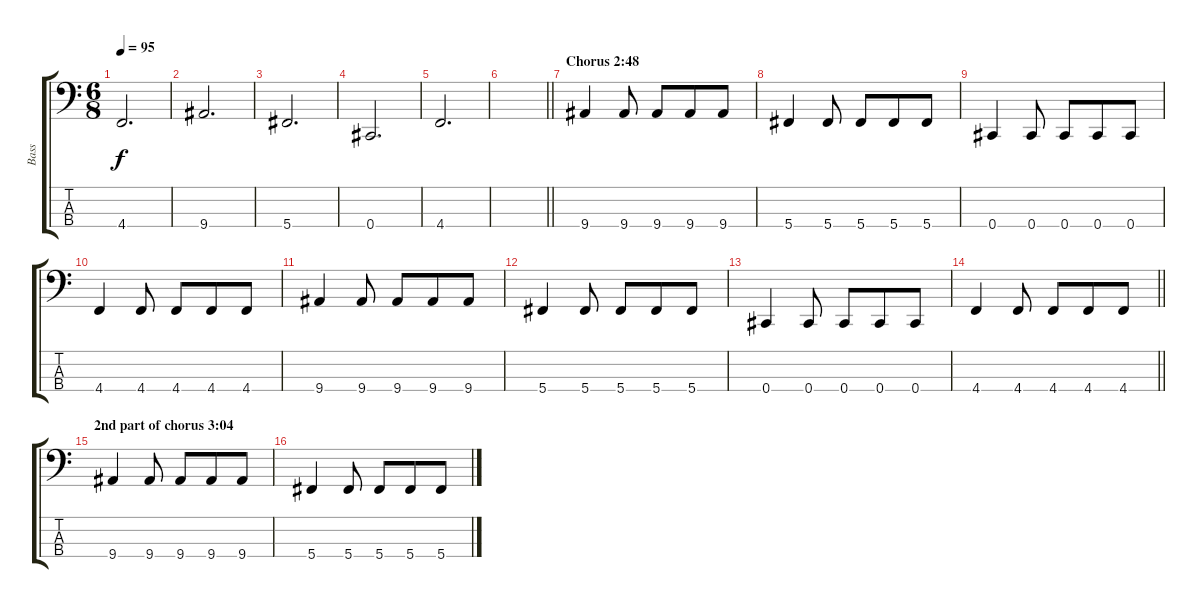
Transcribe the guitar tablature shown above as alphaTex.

\track ("Bass" "Bass") {instrument electricbassfinger}
\staff {score tabs}
\tuning (Gb2 Db2 Ab1 Db1) {hide}
\ts (6 8)
\tempo 95
\clef f4
\ks c
4.4.2{d dy f} |
9.4.2{d} |
5.4.2{d} |
0.4.2{d} |
4.4.2{d} |
\barLineRight lightlight
|
\section ("" "Chorus 2:48")
9.4.4 9.4.8 9.4.8 9.4.8 9.4.8 |
5.4.4 5.4.8 5.4.8 5.4.8 5.4.8 |
0.4.4 0.4.8 0.4.8 0.4.8 0.4.8 |
4.4.4 4.4.8 4.4.8 4.4.8 4.4.8 |
9.4.4 9.4.8 9.4.8 9.4.8 9.4.8 |
5.4.4 5.4.8 5.4.8 5.4.8 5.4.8 |
0.4.4 0.4.8 0.4.8 0.4.8 0.4.8 |
\barLineRight lightlight
4.4.4 4.4.8 4.4.8 4.4.8 4.4.8 |
\section ("" "2nd part of chorus 3:04")
9.4.4 9.4.8 9.4.8 9.4.8 9.4.8 |
5.4.4 5.4.8 5.4.8 5.4.8 5.4.8
